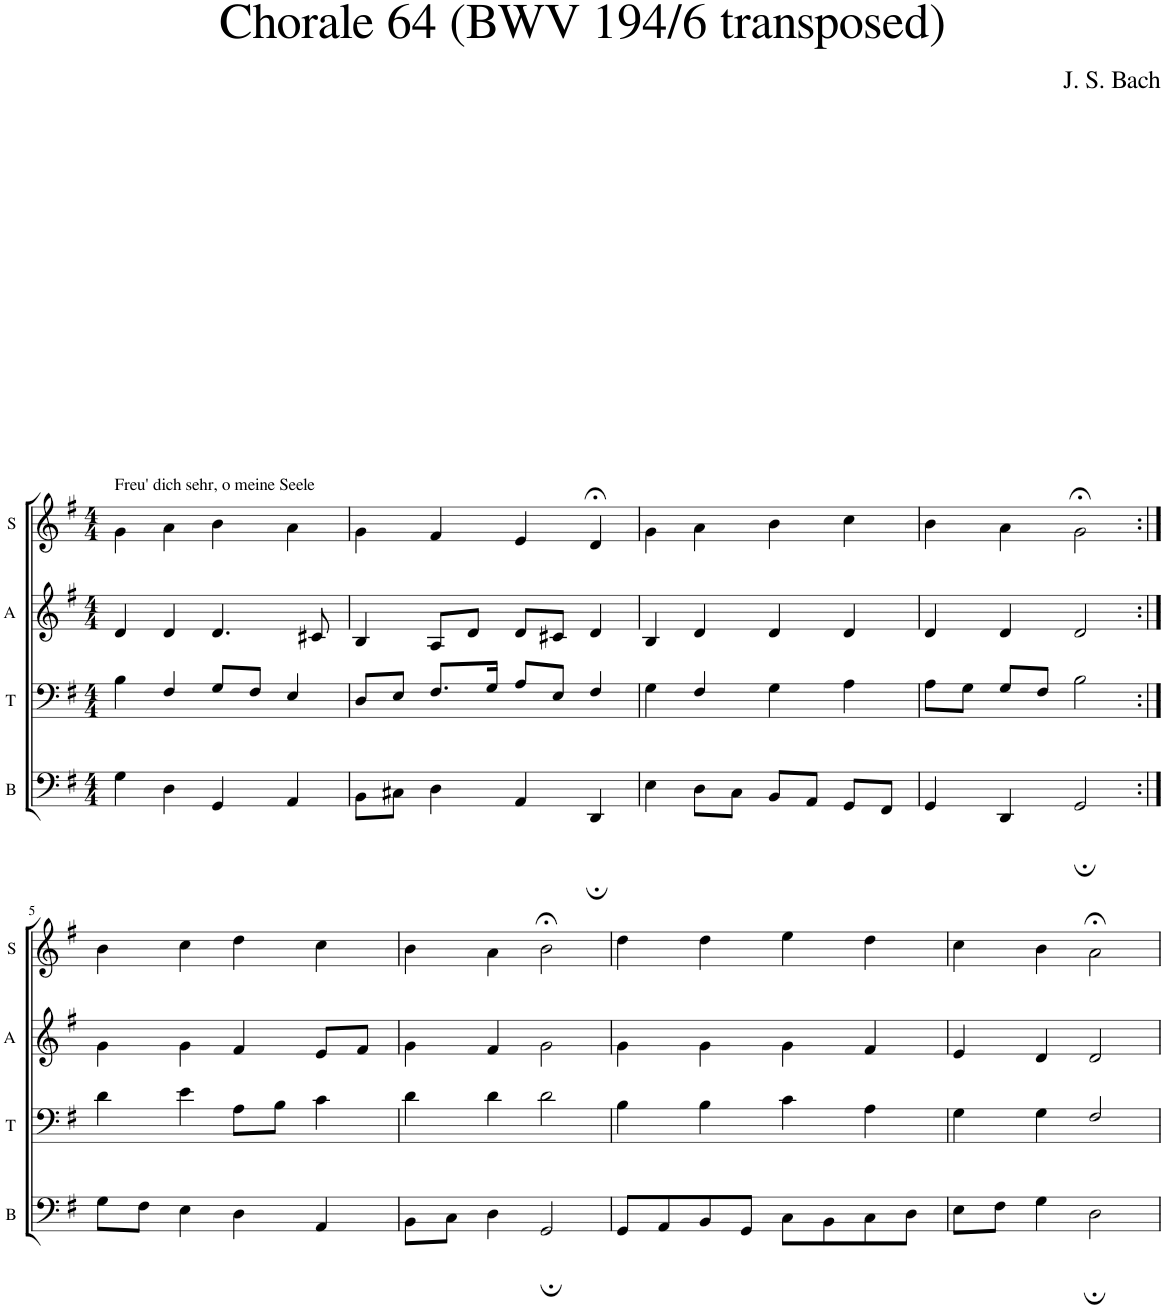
**kern	**kern	**kern	**kern
*part4	*part3	*part2	*part1
*staff4	*staff3	*staff2	*staff1
*I"B	*I"T	*I"A	*I"S
*I'B	*I'T	*I'A	*I'S
*clefF4	*clefF4	*clefG2	*clefG2
*k[f#]	*k[f#]	*k[f#]	*k[f#]
*M4/4	*M4/4	*M4/4	*M4/4
=1	=1	=1	=1
!	!	!	!LO:TX:a:t=Freu' dich sehr, o meine Seele
4G\	4B\	4d/	4g\
4D\	4F#/	4d/	4a\
4GG/	8G/L	4.d/	4b\
.	8F#/J	.	.
4AA/	4E/	.	4a\
.	.	8c#X/	.
=2	=2	=2	=2
8BB\L	8D/L	4B/	4g\
8C#X\J	8E/J	.	.
4D\	8.F#/L	8A/L	4f#/
.	.	8d/J	.
.	16G/Jk	.	.
4AA/	8A/L	8d/L	4e/
.	8E/J	8c#X/J	.
4DD;/	4F#/	4d/	4d;</
=3	=3	=3	=3
4E\	4G\	4B/	4g\
8D\L	4F#/	4d/	4a\
8C\J	.	.	.
8BB/L	4G\	4d/	4b\
8AA/J	.	.	.
8GG/L	4A\	4d/	4cc\
8FF#/J	.	.	.
=4	=4	=4	=4
4GG/	8A\L	4d/	4b\
.	8G\J	.	.
4DD/	8G/L	4d/	4a\
.	8F#/J	.	.
2GG;/	2B\	2d/	2g;<\
!!LO:LB:g=z
=5:|!	=5:|!	=5:|!	=5:|!
8G\L	4d\	4g\	4b\
8F#\J	.	.	.
4E\	4e\	4g\	4cc\
4D\	8A\L	4f#/	4dd\
.	8B\J	.	.
4AA/	4c\	8e/L	4cc\
.	.	8f#/J	.
=6	=6	=6	=6
8BB\L	4d\	4g\	4b\
8C\J	.	.	.
4D\	4d\	4f#/	4a\
2GG;/	2d\	2g\	2b;<\
=7	=7	=7	=7
8GG/L	4B\	4g\	4dd\
8AA/	.	.	.
8BB/	4B\	4g\	4dd\
8GG/J	.	.	.
8C\L	4c\	4g\	4ee\
8BB\	.	.	.
8C\	4A\	4f#/	4dd\
8D\J	.	.	.
=8	=8	=8	=8
8E\L	4G\	4e/	4cc\
8F#\J	.	.	.
4G\	4G\	4d/	4b\
2D;\	2F#/	2d/	2a;<\
=	=	=	=
*-	*-	*-	*-
